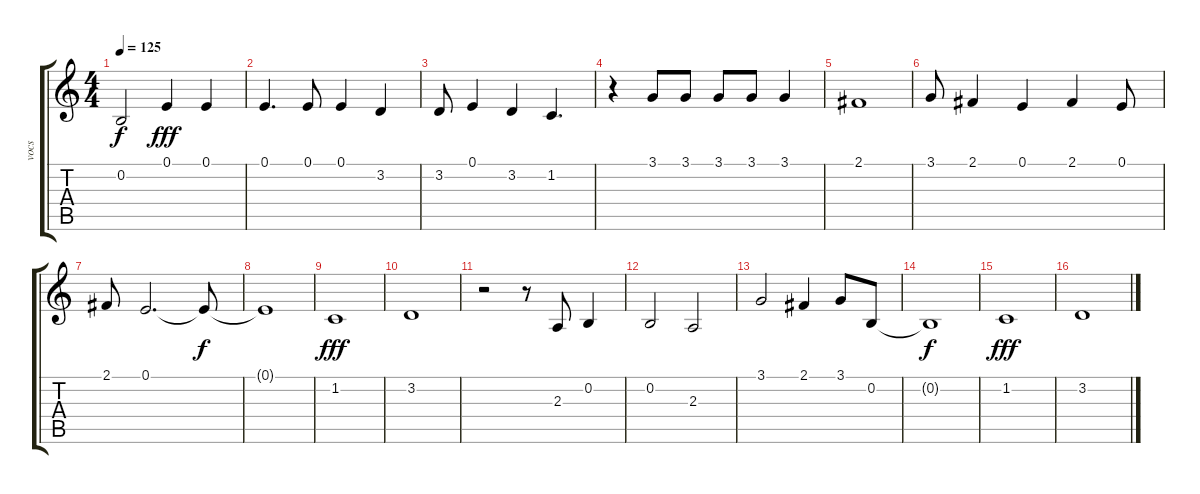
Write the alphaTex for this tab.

\track ("vocs" "vocs") {instrument oboe}
\staff {score tabs}
\tuning (E4 B3 G3 D3 A2 E2) {hide}
\ts (4 4)
\tempo 125
\clef g2
\ks c
0.2{t}.2{dy f} 0.1.4{dy fff} 0.1.4 |
0.1.4{d} 0.1.8 0.1.4 3.2.4 |
3.2.8 0.1.4 3.2.4 1.2.4{d} |
r.4 3.1.8 3.1.8 3.1.8 3.1.8 3.1.4 |
2.1.1 |
3.1.8 2.1.4 0.1.4 2.1.4 0.1.8 |
2.1.8 0.1.2{d} 0.1{t}.8{dy f} |
0.1{t}.1 |
1.2.1{dy fff} |
3.2.1 |
r.2 r.8 2.3.8 0.2.4 |
0.2.2 2.3.2 |
3.1.2 2.1.4 3.1.8 0.2.8 |
0.2{t}.1{dy f} |
1.2.1{dy fff} |
3.2.1
